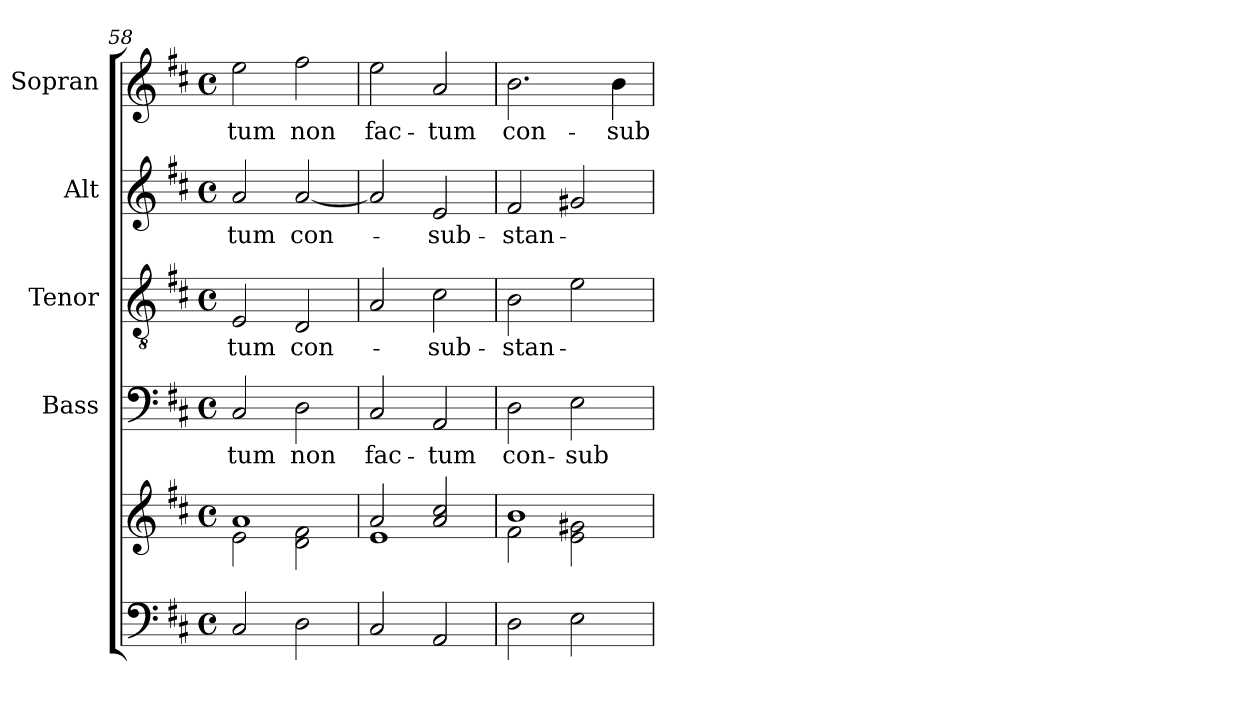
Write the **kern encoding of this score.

**kern	**kern	**kern	**text	**kern	**text	**kern	**text	**kern	**text
*part5	*part5	*part4	*part4	*part3	*part3	*part2	*part2	*part1	*part1
*staff6	*staff5	*staff4	*staff4	*staff3	*staff3	*staff2	*staff2	*staff1	*staff1
*	*	*I"Bass	*	*I"Tenor	*	*I"Alt	*	*I"Sopran	*
*	*	*I'B.	*	*I'T.	*	*I'A.	*	*I'S.	*
*clefF4	*clefG2	*clefF4	*	*clefGv2	*	*clefG2	*	*clefG2	*
*k[f#c#]	*k[f#c#]	*k[f#c#]	*	*k[f#c#]	*	*k[f#c#]	*	*k[f#c#]	*
*D:	*D:	*D:	*	*D:	*	*D:	*	*D:	*
*M4/4	*M4/4	*M4/4	*	*M4/4	*	*M4/4	*	*M4/4	*
*met(c)	*met(c)	*met(c)	*	*met(c)	*	*met(c)	*	*met(c)	*
=58	=58	=58	=58	=58	=58	=58	=58	=58	=58
*	*^	*	*	*	*	*	*	*	*
!	!	!	!	!LO:LY:b	!	!LO:LY:b	!	!LO:LY:b	!	!LO:LY:b
2C#/	1a	2e\	2C#/	-tum	2E/	-tum	2a/	-tum	2ee\	-tum
!	!	!	!	!LO:LY:b	!	!LO:LY:b	!	!LO:LY:b	!	!LO:LY:b
2D\	.	2d\ 2f#\	2D\	non	2D/	con-	[2a/	con-	2ff#\	non
!!LO:LB:g=z
=59	=59	=59	=59	=59	=59	=59	=59	=59	=59	=59
!	!	!	!	!LO:LY:b	!	!	!	!	!	!LO:LY:b
2C#/	2a/	1e	2C#/	fac-	2A/	.	2a/]	.	2ee\	fac-
!	!	!	!	!LO:LY:b	!	!LO:LY:b	!	!LO:LY:b	!	!LO:LY:b
2AA/	2a/ 2cc#/	.	2AA/	-tum	2c#\	-sub-	2e/	-sub-	2a/	-tum
=60	=60	=60	=60	=60	=60	=60	=60	=60	=60	=60
!	!	!	!	!LO:LY:b	!	!LO:LY:b	!	!LO:LY:b	!	!LO:LY:b
2D\	1b	2f#\	2D\	con-	2B\	-stan-	2f#/	-stan-	2.b\	con-
!	!	!	!	!LO:LY:b	!	!	!	!	!	!
2E\	.	2e\ 2g#X\	2E\	-sub-	2e\	.	2g#X/	.	.	.
!	!	!	!	!	!	!	!	!	!	!LO:LY:b
.	.	.	.	.	.	.	.	.	4b\	-sub-
*	*v	*v	*	*	*	*	*	*	*	*
=	=	=	=	=	=	=	=	=	=
*-	*-	*-	*-	*-	*-	*-	*-	*-	*-
